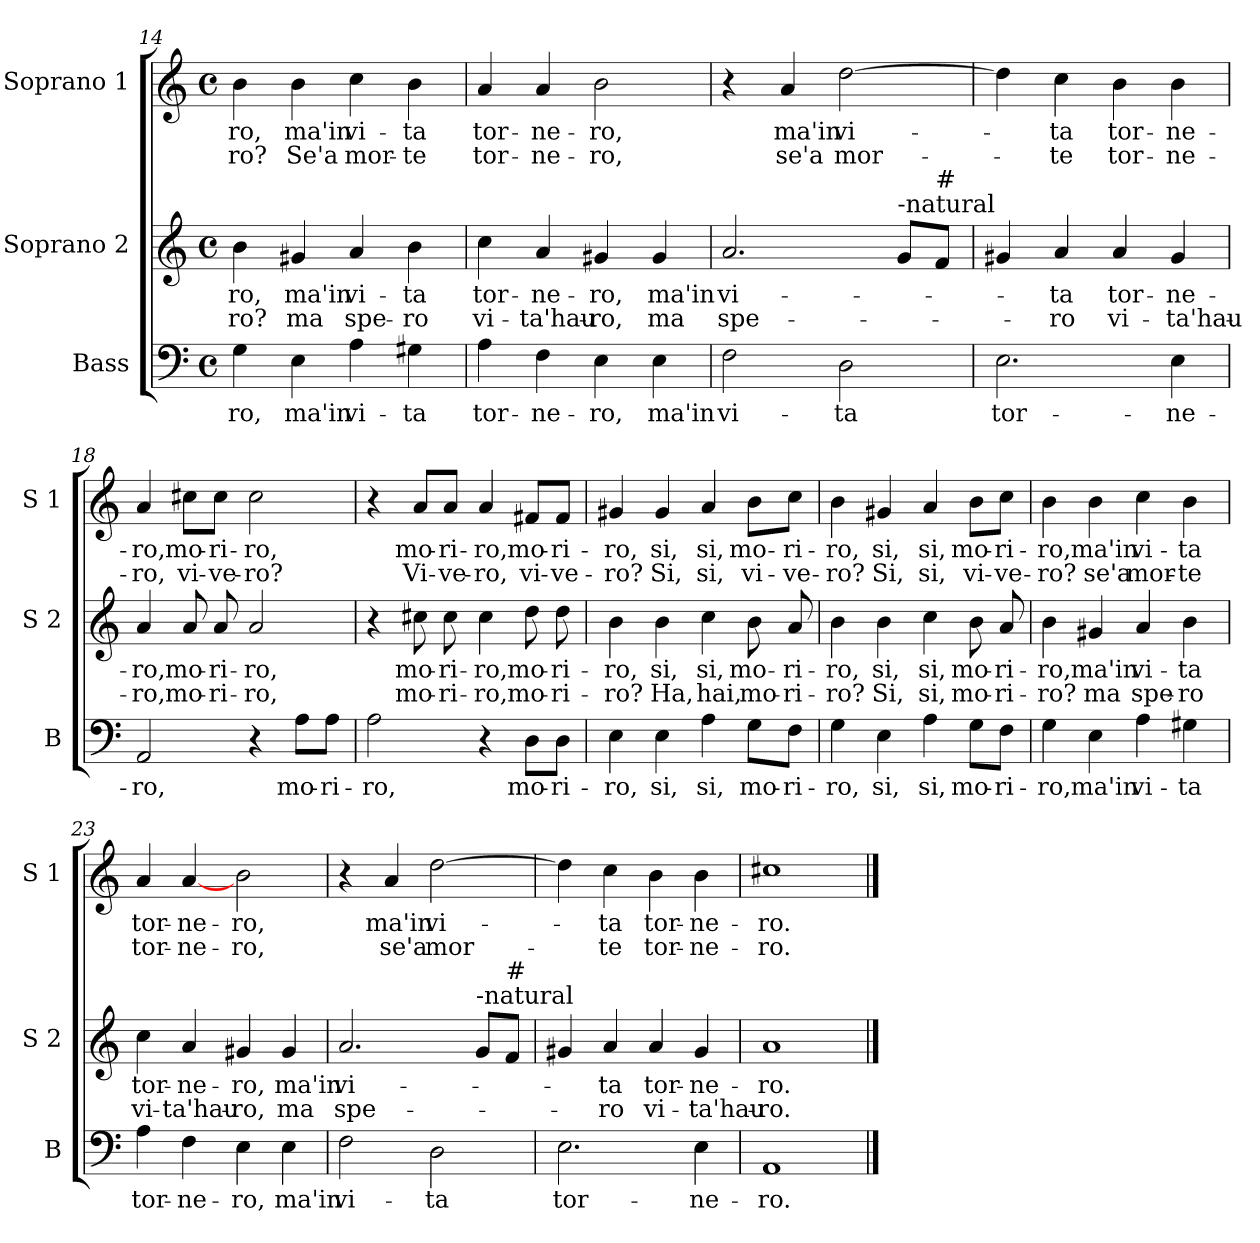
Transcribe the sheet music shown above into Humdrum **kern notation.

**kern	**text	**kern	**text	**text	**kern	**text	**text
*part3	*part3	*part2	*part2	*part2	*part1	*part1	*part1
*staff3	*staff3	*staff2	*staff2	*staff2	*staff1	*staff1	*staff1
*I"Bass	*	*I"Soprano 2	*	*	*I"Soprano 1	*	*
*I'B	*	*I'S 2	*	*	*I'S 1	*	*
*clefF4	*	*clefG2	*	*	*clefG2	*	*
*k[]	*	*k[]	*	*	*k[]	*	*
*C:	*	*C:	*	*	*C:	*	*
*M4/4	*	*M4/4	*	*	*M4/4	*	*
*met(c)	*	*met(c)	*	*	*met(c)	*	*
=14	=14	=14	=14	=14	=14	=14	=14
!	!LO:LY:b	!	!LO:LY:b	!LO:LY:b	!	!LO:LY:b	!LO:LY:b
4G\	-ro,	4b\	-ro,	-ro?	4b\	-ro,	-ro?
!	!LO:LY:b	!	!LO:LY:b	!LO:LY:b	!	!LO:LY:b	!LO:LY:b
4E\	ma'in	4g#X/	ma'in	ma	4b\	ma'in	Se'a
!	!LO:LY:b	!	!LO:LY:b	!LO:LY:b	!	!LO:LY:b	!LO:LY:b
4A\	vi-	4a/	vi-	spe-	4cc\	vi-	mor-
!	!LO:LY:b	!	!LO:LY:b	!LO:LY:b	!	!LO:LY:b	!LO:LY:b
4G#X\	-ta	4b\	-ta	-ro	4b\	-ta	-te
!!LO:PB:g=z
=15	=15	=15	=15	=15	=15	=15	=15
!	!LO:LY:b	!	!LO:LY:b	!LO:LY:b	!	!LO:LY:b	!LO:LY:b
4A\	tor-	4cc\	tor-	vi-	4a/	tor-	tor-
!	!LO:LY:b	!	!LO:LY:b	!LO:LY:b	!	!LO:LY:b	!LO:LY:b
4F\	-ne-	4a/	-ne-	-ta'hau-	4a/	-ne-	-ne-
!	!LO:LY:b	!	!LO:LY:b	!LO:LY:b	!	!LO:LY:b	!LO:LY:b
4E\	-ro,	4g#X/	-ro,	-ro,	2b\	-ro,	-ro,
!	!LO:LY:b	!	!LO:LY:b	!LO:LY:b	!	!	!
4E\	ma'in	4g#/	ma'in	ma	.	.	.
=16	=16	=16	=16	=16	=16	=16	=16
!	!LO:LY:b	!	!LO:LY:b	!LO:LY:b	!	!	!
2F\	vi-	2.a/	vi-	spe-	4r	.	.
!	!	!	!	!	!	!LO:LY:b	!LO:LY:b
.	.	.	.	.	4a/	ma'in	se'a
!	!LO:LY:b	!	!	!	!	!LO:LY:b	!LO:LY:b
2D\	-ta	.	.	.	[2dd\	vi-	mor-
!	!	!LO:TX:a:t=-natural	!	!	!	!	!
.	.	8g/L	.	.	.	.	.
!	!	!LO:TX:a:t=#	!	!	!	!	!
.	.	8f/J	.	.	.	.	.
=17	=17	=17	=17	=17	=17	=17	=17
!	!LO:LY:b	!	!	!	!	!	!
2.E\	tor-	4g#X/	.	.	4dd\]	.	.
!	!	!	!LO:LY:b	!LO:LY:b	!	!LO:LY:b	!LO:LY:b
.	.	4a/	-ta	-ro	4cc\	-ta	-te
!	!	!	!LO:LY:b	!LO:LY:b	!	!LO:LY:b	!LO:LY:b
.	.	4a/	tor-	vi-	4b\	tor-	tor-
!	!LO:LY:b	!	!LO:LY:b	!LO:LY:b	!	!LO:LY:b	!LO:LY:b
4E\	-ne-	4g#/	-ne-	-ta'hau-	4b\	-ne-	-ne-
=18	=18	=18	=18	=18	=18	=18	=18
!	!LO:LY:b	!	!LO:LY:b	!LO:LY:b	!	!LO:LY:b	!LO:LY:b
2AA/	-ro,	4a/	-ro,	-ro,	4a/	-ro,	-ro,
!	!	!	!LO:LY:b	!LO:LY:b	!	!LO:LY:b	!LO:LY:b
.	.	8a/	mo-	mo-	8cc#X\L	mo-	vi-
!	!	!	!LO:LY:b	!LO:LY:b	!	!LO:LY:b	!LO:LY:b
.	.	8a/	-ri-	-ri-	8cc#\J	-ri-	-ve-
!	!	!	!LO:LY:b	!LO:LY:b	!	!LO:LY:b	!LO:LY:b
4r	.	2a/	-ro,	-ro,	2cc#\	-ro,	-ro?
!	!LO:LY:b	!	!	!	!	!	!
8A\L	mo-	.	.	.	.	.	.
!	!LO:LY:b	!	!	!	!	!	!
8A\J	-ri-	.	.	.	.	.	.
!!LO:LB:g=z
=19	=19	=19	=19	=19	=19	=19	=19
!	!LO:LY:b	!	!	!	!	!	!
2A\	-ro,	4r	.	.	4r	.	.
!	!	!	!LO:LY:b	!LO:LY:b	!	!LO:LY:b	!LO:LY:b
.	.	8cc#X\	mo-	mo-	8a/L	mo-	Vi-
!	!	!	!LO:LY:b	!LO:LY:b	!	!LO:LY:b	!LO:LY:b
.	.	8cc#\	-ri-	-ri-	8a/J	-ri-	-ve-
!	!	!	!LO:LY:b	!LO:LY:b	!	!LO:LY:b	!LO:LY:b
4r	.	4cc#\	-ro,	-ro,	4a/	-ro,	-ro,
!	!LO:LY:b	!	!LO:LY:b	!LO:LY:b	!	!LO:LY:b	!LO:LY:b
8D\L	mo-	8dd\	mo-	mo-	8f#X/L	mo-	vi-
!	!LO:LY:b	!	!LO:LY:b	!LO:LY:b	!	!LO:LY:b	!LO:LY:b
8D\J	-ri-	8dd\	-ri-	-ri-	8f#/J	-ri-	-ve-
=20	=20	=20	=20	=20	=20	=20	=20
!	!LO:LY:b	!	!LO:LY:b	!LO:LY:b	!	!LO:LY:b	!LO:LY:b
4E\	-ro,	4b\	-ro,	-ro?	4g#X/	-ro,	-ro?
!	!LO:LY:b	!	!LO:LY:b	!LO:LY:b	!	!LO:LY:b	!LO:LY:b
4E\	si,	4b\	si,	Ha,	4g#/	si,	Si,
!	!LO:LY:b	!	!LO:LY:b	!LO:LY:b	!	!LO:LY:b	!LO:LY:b
4A\	si,	4cc\	si,	hai,	4a/	si,	si,
!	!LO:LY:b	!	!LO:LY:b	!LO:LY:b	!	!LO:LY:b	!LO:LY:b
8G\L	mo-	8b\	mo-	mo-	8b\L	mo-	vi-
!	!LO:LY:b	!	!LO:LY:b	!LO:LY:b	!	!LO:LY:b	!LO:LY:b
8F\J	-ri-	8a/	-ri-	-ri-	8cc\J	-ri-	-ve-
=21	=21	=21	=21	=21	=21	=21	=21
!	!LO:LY:b	!	!LO:LY:b	!LO:LY:b	!	!LO:LY:b	!LO:LY:b
4G\	-ro,	4b\	-ro,	-ro?	4b\	-ro,	-ro?
!	!LO:LY:b	!	!LO:LY:b	!LO:LY:b	!	!LO:LY:b	!LO:LY:b
4E\	si,	4b\	si,	Si,	4g#X/	si,	Si,
!	!LO:LY:b	!	!LO:LY:b	!LO:LY:b	!	!LO:LY:b	!LO:LY:b
4A\	si,	4cc\	si,	si,	4a/	si,	si,
!	!LO:LY:b	!	!LO:LY:b	!LO:LY:b	!	!LO:LY:b	!LO:LY:b
8G\L	mo-	8b\	mo-	mo-	8b\L	mo-	vi-
!	!LO:LY:b	!	!LO:LY:b	!LO:LY:b	!	!LO:LY:b	!LO:LY:b
8F\J	-ri-	8a/	-ri-	-ri-	8cc\J	-ri-	-ve-
=22	=22	=22	=22	=22	=22	=22	=22
!	!LO:LY:b	!	!LO:LY:b	!LO:LY:b	!	!LO:LY:b	!LO:LY:b
4G\	-ro,	4b\	-ro,	-ro?	4b\	-ro,	-ro?
!	!LO:LY:b	!	!LO:LY:b	!LO:LY:b	!	!LO:LY:b	!LO:LY:b
4E\	ma'in	4g#X/	ma'in	ma	4b\	ma'in	se'a
!	!LO:LY:b	!	!LO:LY:b	!LO:LY:b	!	!LO:LY:b	!LO:LY:b
4A\	vi-	4a/	vi-	spe-	4cc\	vi-	mor-
!	!LO:LY:b	!	!LO:LY:b	!LO:LY:b	!	!LO:LY:b	!LO:LY:b
4G#X\	-ta	4b\	-ta	-ro	4b\	-ta	-te
!!LO:LB:g=z
=23	=23	=23	=23	=23	=23	=23	=23
!	!LO:LY:b	!	!LO:LY:b	!LO:LY:b	!	!LO:LY:b	!LO:LY:b
4A\	tor-	4cc\	tor-	vi-	4a/	tor-	tor-
!	!LO:LY:b	!	!LO:LY:b	!LO:LY:b	!	!LO:LY:b	!LO:LY:b
4F\	-ne-	4a/	-ne-	-ta'hau-	[4a/	-ne-	-ne-
!	!LO:LY:b	!	!LO:LY:b	!LO:LY:b	!	!LO:LY:b	!LO:LY:b
4E\	-ro,	4g#X/	-ro,	-ro,	2b\	-ro,	-ro,
!	!LO:LY:b	!	!LO:LY:b	!LO:LY:b	!	!	!
4E\	ma'in	4g#/	ma'in	ma	.	.	.
=24	=24	=24	=24	=24	=24	=24	=24
!	!LO:LY:b	!	!LO:LY:b	!LO:LY:b	!	!	!
2F\	vi-	2.a/	vi-	spe-	4r	.	.
!	!	!	!	!	!	!LO:LY:b	!LO:LY:b
.	.	.	.	.	4a/	ma'in	se'a
!	!LO:LY:b	!	!	!	!	!LO:LY:b	!LO:LY:b
2D\	-ta	.	.	.	[2dd\	vi-	mor-
!	!	!LO:TX:a:t=-natural	!	!	!	!	!
.	.	8g/L	.	.	.	.	.
!	!	!LO:TX:a:t=#	!	!	!	!	!
.	.	8f/J	.	.	.	.	.
=25	=25	=25	=25	=25	=25	=25	=25
!	!LO:LY:b	!	!	!	!	!	!
2.E\	tor-	4g#X/	.	.	4dd\]	.	.
!	!	!	!LO:LY:b	!LO:LY:b	!	!LO:LY:b	!LO:LY:b
.	.	4a/	-ta	-ro	4cc\	-ta	-te
!	!	!	!LO:LY:b	!LO:LY:b	!	!LO:LY:b	!LO:LY:b
.	.	4a/	tor-	vi-	4b\	tor-	tor-
!	!LO:LY:b	!	!LO:LY:b	!LO:LY:b	!	!LO:LY:b	!LO:LY:b
4E\	-ne-	4g#/	-ne-	-ta'hau-	4b\	-ne-	-ne-
=26	=26	=26	=26	=26	=26	=26	=26
!	!LO:LY:b	!	!LO:LY:b	!LO:LY:b	!	!LO:LY:b	!LO:LY:b
1AA	-ro.	1a	-ro.	-ro.	1cc#X	-ro.	-ro.
==	==	==	==	==	==	==	==
*-	*-	*-	*-	*-	*-	*-	*-
